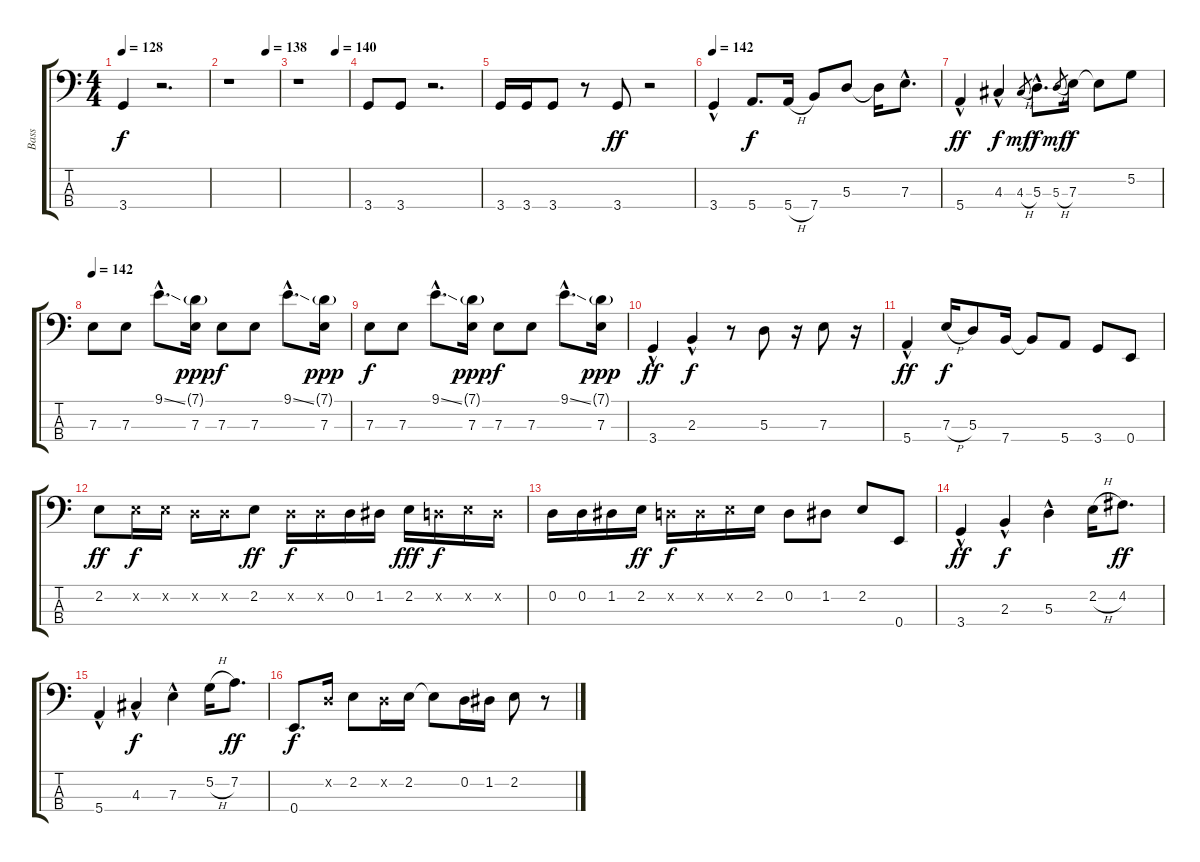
\track ("Bass" "Bass") {instrument electricbassfinger}
\staff {score tabs}
\tuning (G2 D2 A1 E1) {hide}
\ts (4 4)
\tempo 128
\tempo 132
\tempo 128
\clef f4
\ks c
3.4.4{dy f instrument electricbassfinger} r.2{d} |
\tempo (138 0.75)
r.1 |
\tempo (140 0.75)
r.1 |
3.4.8 3.4.8 r.2{d} |
3.4.16 3.4.16 3.4.8 r.8 3.4.8{dy ff} r.2 |
\tempo 142
3.4{hac}.4 5.4.8{d dy f} 5.4{h}.16 7.4.8 5.3.8 5.3{t}.16 7.3{hac}.8{d} |
5.4{hac}.4{dy ff} 4.3{hac}.4{dy f} 4.3{h}.8{gr dy mf} 5.3{hac}.8{d dy f} 5.3{h}.8{gr dy mf} 7.3.16{dy f} 7.3{t}.8 5.2.8 |
\tempo 142
7.3.8 7.3.8 9.1{ss hac}.8{d} (7.1{g} 7.3).16{dy ppp} 7.3.8{dy f} 7.3.8 9.1{ss hac}.8{d} (7.1{g} 7.3).16{dy ppp} |
7.3.8{dy f} 7.3.8 9.1{ss hac}.8{d} (7.1{g} 7.3).16{dy ppp} 7.3.8{dy f} 7.3.8 9.1{ss hac}.8{d} (7.1{g} 7.3).16{dy ppp} |
3.4{hac}.4{dy ff} 2.3{hac}.4{dy f} r.8 5.3.8 r.16 7.3.8 r.16 |
5.4{hac}.4{dy ff} 7.3{h}.16{dy f} 5.3.8 7.4.16 7.4{t}.8 5.4.8 3.4.8 0.4.8 |
2.2.8{dy ff} 2.2{x}.16{dy f} 2.2{x}.16 0.2{x}.16 0.2{x}.16 2.2.8{dy ff} 0.2{x}.16{dy f} 0.2{x}.16 0.2.16 1.2.16 2.2.16{dy fff} 0.2{x}.16{dy f} 2.2{x}.16 0.2{x}.16 |
0.2.16 0.2.16 1.2.16 2.2.16{dy ff} 0.2{x}.16{dy f} 0.2{x}.16 2.2{x}.16 2.2.16 0.2.8 1.2.8 2.2.8 0.4.8 |
3.4{hac}.4{dy ff} 2.3{hac}.4{dy f} 5.3{hac}.4 2.2{h}.16 4.2.8{d dy ff} |
5.4{hac}.4 4.3{hac}.4{dy f} 7.3{hac}.4 5.2{h}.16 7.2.8{d dy ff} |
0.4.8{d dy f} 0.2{x}.16 2.2.8 0.2{x}.16 2.2.16 2.2{t}.8 0.2.16 1.2.16 2.2.8 r.8
